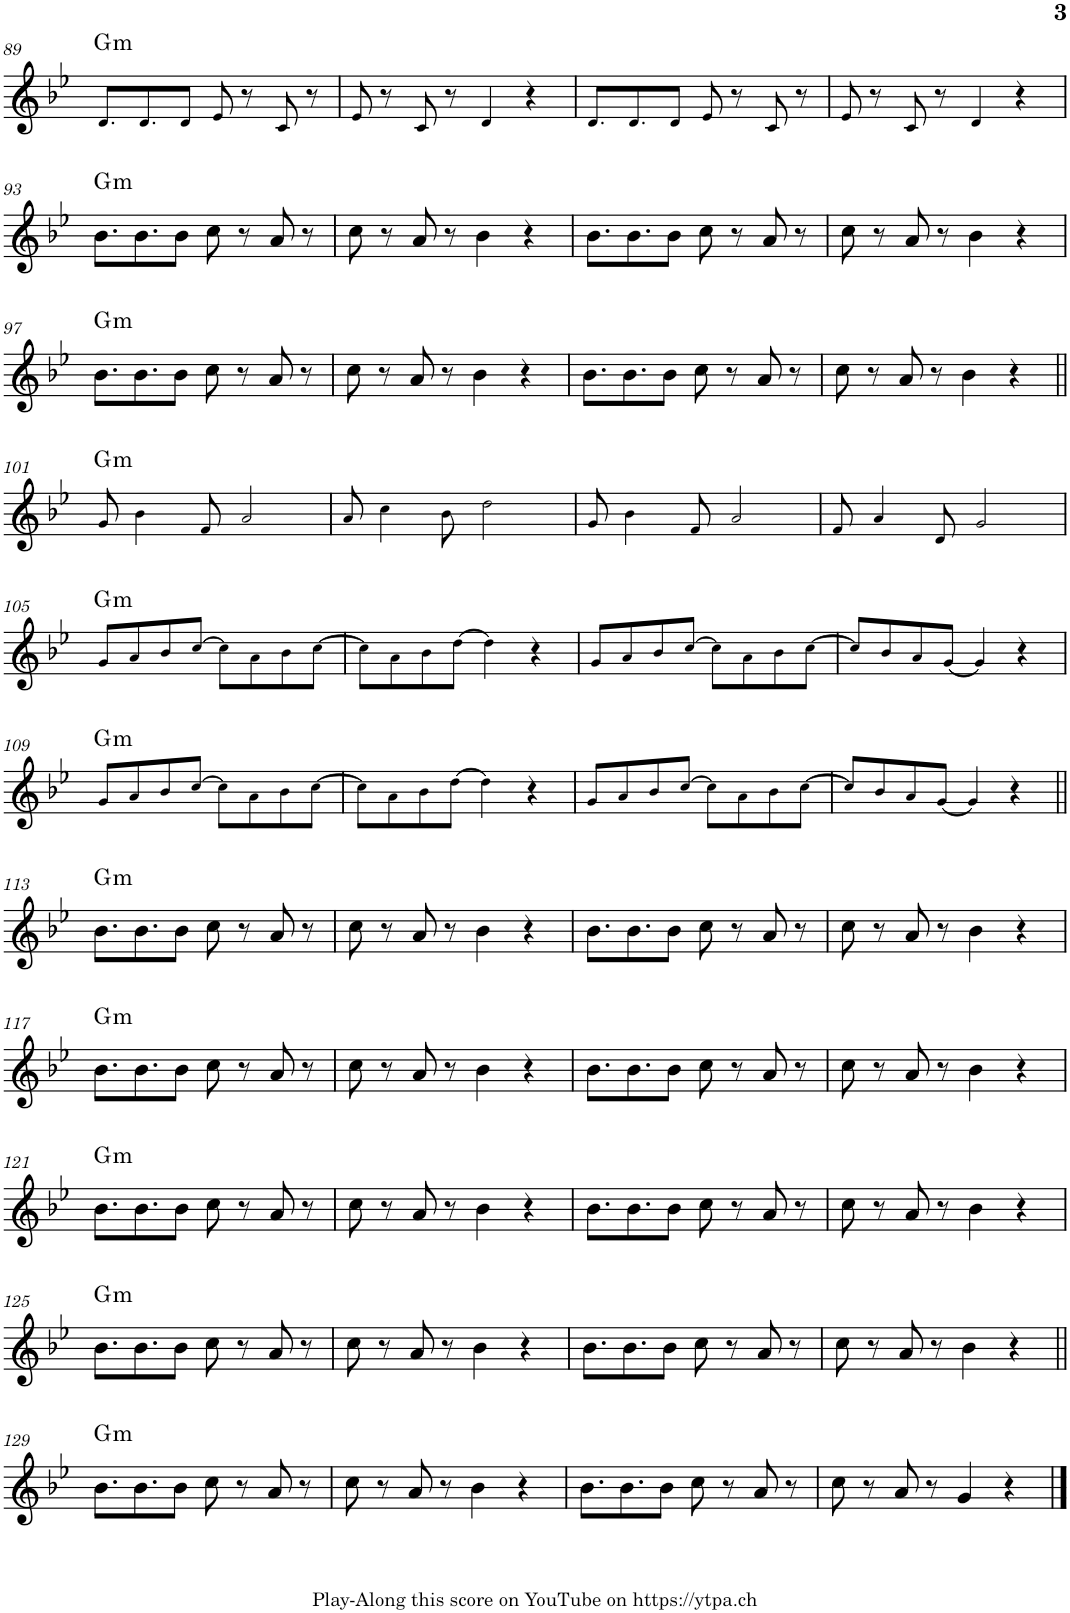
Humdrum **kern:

**kern	**harte
*part1	*part1
*staff1	*
*I"Piano	*
*I'Pno.	*
!!LO:PB:g=z
*clefG2	*
*k[b-e-]	*
*M4/4	*
=89	=89
!	!LO:H:kt=m
8.d!/L	G:min
8.d!/	.
8d!/J	.
8e-!/	.
8r	.
8c!/	.
8r	.
=90	=90
8e-!/	.
8r	.
8c!/	.
8r	.
4d!/	.
4r	.
=91	=91
8.d!/L	.
8.d!/	.
8d!/J	.
8e-!/	.
8r	.
8c!/	.
8r	.
=92	=92
8e-!/	.
8r	.
8c!/	.
8r	.
4d!/	.
4r	.
!!LO:LB:g=z
=93	=93
!	!LO:H:kt=m
8.b-\L	G:min
8.b-\	.
8b-\J	.
8cc\	.
8r	.
8a/	.
8r	.
=94	=94
8cc\	.
8r	.
8a/	.
8r	.
4b-\	.
4r	.
=95	=95
8.b-\L	.
8.b-\	.
8b-\J	.
8cc\	.
8r	.
8a/	.
8r	.
=96	=96
8cc\	.
8r	.
8a/	.
8r	.
4b-\	.
4r	.
!!LO:LB:g=z
=97	=97
!	!LO:H:kt=m
8.b-\L	G:min
8.b-\	.
8b-\J	.
8cc\	.
8r	.
8a/	.
8r	.
=98	=98
8cc\	.
8r	.
8a/	.
8r	.
4b-\	.
4r	.
=99	=99
8.b-\L	.
8.b-\	.
8b-\J	.
8cc\	.
8r	.
8a/	.
8r	.
=100	=100
8cc\	.
8r	.
8a/	.
8r	.
4b-\	.
4r	.
!!LO:LB:g=z
=101||	=101||
!	!LO:H:kt=m
8g!/	G:min
4b-!\	.
8f!/	.
2a!/	.
=102	=102
8a!/	.
4cc!\	.
8b-!\	.
2dd!\	.
=103	=103
8g!/	.
4b-!\	.
8f!/	.
2a!/	.
=104	=104
8f!/	.
4a!/	.
8d!/	.
2g!/	.
!!LO:LB:g=z
=105	=105
!	!LO:H:kt=m
8g!/L	G:min
8a!/	.
8b-!/	.
[8cc!/J	.
8cc!\L]	.
8a!\	.
8b-!\	.
[8cc!\J	.
=106	=106
8cc!\L]	.
8a!\	.
8b-!\	.
[8dd!\J	.
4dd!\]	.
4r	.
=107	=107
8g!/L	.
8a!/	.
8b-!/	.
[8cc!/J	.
8cc!\L]	.
8a!\	.
8b-!\	.
[8cc!\J	.
=108	=108
8cc!/L]	.
8b-!/	.
8a!/	.
[8g!/J	.
4g!/]	.
4r	.
!!LO:LB:g=z
=109	=109
!	!LO:H:kt=m
8g!/L	G:min
8a!/	.
8b-!/	.
[8cc!/J	.
8cc!\L]	.
8a!\	.
8b-!\	.
[8cc!\J	.
=110	=110
8cc!\L]	.
8a!\	.
8b-!\	.
[8dd!\J	.
4dd!\]	.
4r	.
=111	=111
8g!/L	.
8a!/	.
8b-!/	.
[8cc!/J	.
8cc!\L]	.
8a!\	.
8b-!\	.
[8cc!\J	.
=112	=112
8cc!/L]	.
8b-!/	.
8a!/	.
[8g!/J	.
4g!/]	.
4r	.
!!LO:LB:g=z
=113||	=113||
!	!LO:H:kt=m
8.b-\L	G:min
8.b-\	.
8b-\J	.
8cc\	.
8r	.
8a/	.
8r	.
=114	=114
8cc\	.
8r	.
8a/	.
8r	.
4b-\	.
4r	.
=115	=115
8.b-\L	.
8.b-\	.
8b-\J	.
8cc\	.
8r	.
8a/	.
8r	.
=116	=116
8cc\	.
8r	.
8a/	.
8r	.
4b-\	.
4r	.
!!LO:LB:g=z
=117	=117
!	!LO:H:kt=m
8.b-\L	G:min
8.b-\	.
8b-\J	.
8cc\	.
8r	.
8a/	.
8r	.
=118	=118
8cc\	.
8r	.
8a/	.
8r	.
4b-\	.
4r	.
=119	=119
8.b-\L	.
8.b-\	.
8b-\J	.
8cc\	.
8r	.
8a/	.
8r	.
=120	=120
8cc\	.
8r	.
8a/	.
8r	.
4b-\	.
4r	.
!!LO:LB:g=z
=121	=121
!	!LO:H:kt=m
8.b-\L	G:min
8.b-\	.
8b-\J	.
8cc\	.
8r	.
8a/	.
8r	.
=122	=122
8cc\	.
8r	.
8a/	.
8r	.
4b-\	.
4r	.
=123	=123
8.b-\L	.
8.b-\	.
8b-\J	.
8cc\	.
8r	.
8a/	.
8r	.
=124	=124
8cc\	.
8r	.
8a/	.
8r	.
4b-\	.
4r	.
!!LO:LB:g=z
=125	=125
!	!LO:H:kt=m
8.b-\L	G:min
8.b-\	.
8b-\J	.
8cc\	.
8r	.
8a/	.
8r	.
=126	=126
8cc\	.
8r	.
8a/	.
8r	.
4b-\	.
4r	.
=127	=127
8.b-\L	.
8.b-\	.
8b-\J	.
8cc\	.
8r	.
8a/	.
8r	.
=128	=128
8cc\	.
8r	.
8a/	.
8r	.
4b-\	.
4r	.
!!LO:LB:g=z
=129||	=129||
!	!LO:H:kt=m
8.b-\L	G:min
8.b-\	.
8b-\J	.
8cc\	.
8r	.
8a/	.
8r	.
=130	=130
8cc\	.
8r	.
8a/	.
8r	.
4b-\	.
4r	.
=131	=131
8.b-\L	.
8.b-\	.
8b-\J	.
8cc\	.
8r	.
8a/	.
8r	.
=132	=132
8cc\	.
8r	.
8a/	.
8r	.
4g/	.
4r	.
==	==
*-	*-
